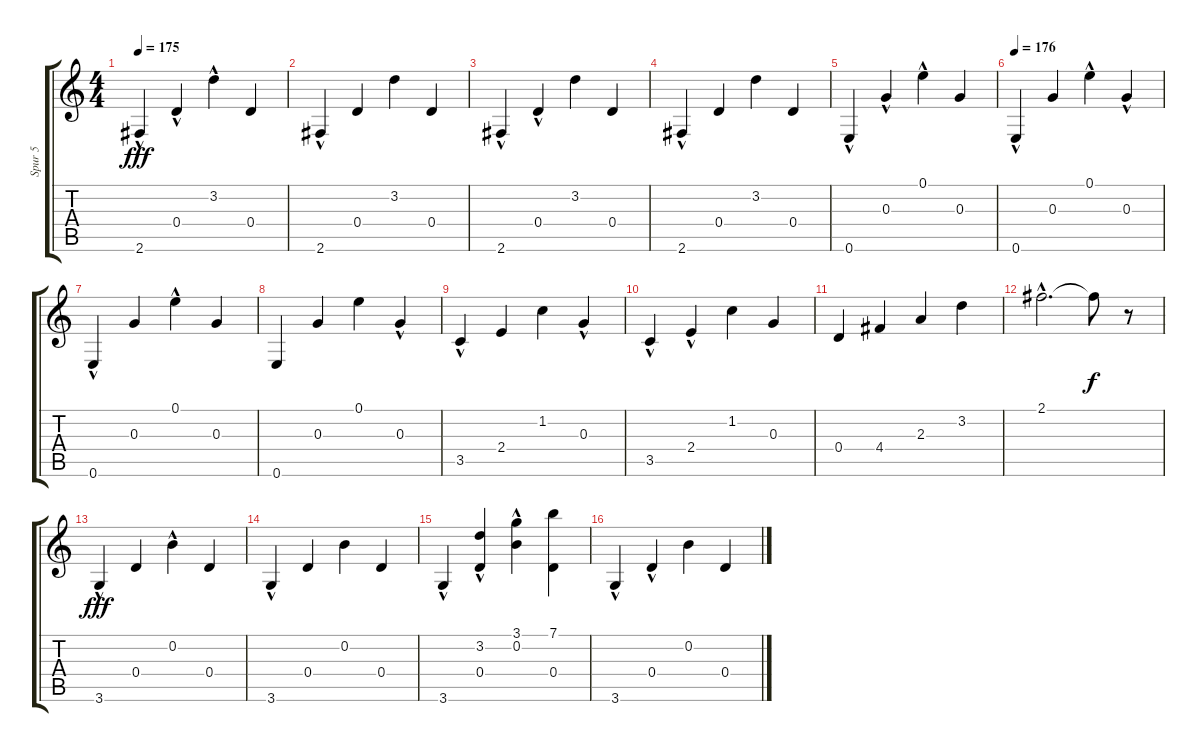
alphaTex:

\track ("Spur 5" "Spur 5") {instrument acousticguitarsteel}
\staff {score tabs}
\tuning (E4 B3 G3 D3 A2 E2) {hide}
\ts (4 4)
\tempo 175
\clef g2
\ks c
2.6{hac}.4{dy fff} 0.4{hac}.4 3.2{hac}.4 0.4.4 |
2.6{hac}.4 0.4.4 3.2.4 0.4.4 |
2.6{hac}.4 0.4{hac}.4 3.2.4 0.4.4 |
2.6{hac}.4 0.4.4 3.2.4 0.4.4 |
0.6{hac}.4 0.3{hac}.4 0.1{hac}.4 0.3.4 |
\tempo 176
0.6{hac}.4 0.3.4 0.1{hac}.4 0.3{hac}.4 |
0.6{hac}.4 0.3.4 0.1{hac}.4 0.3.4 |
0.6.4 0.3.4 0.1.4 0.3{hac}.4 |
3.5{hac}.4 2.4.4 1.2.4 0.3{hac}.4 |
3.5{hac}.4 2.4{hac}.4 1.2.4 0.3.4 |
0.4.4 4.4.4 2.3.4 3.2.4 |
2.1{hac}.2{d} 2.1{t}.8{dy f} r.8 |
3.6{hac}.4{dy fff} 0.4.4 0.2{hac}.4 0.4.4 |
3.6{hac}.4 0.4.4 0.2.4 0.4.4 |
3.6{hac}.4 (3.2 0.4{hac}).4 (3.1 0.2{hac}).4 (7.1 0.4).4 |
3.6{hac}.4 0.4{hac}.4 0.2.4 0.4.4
